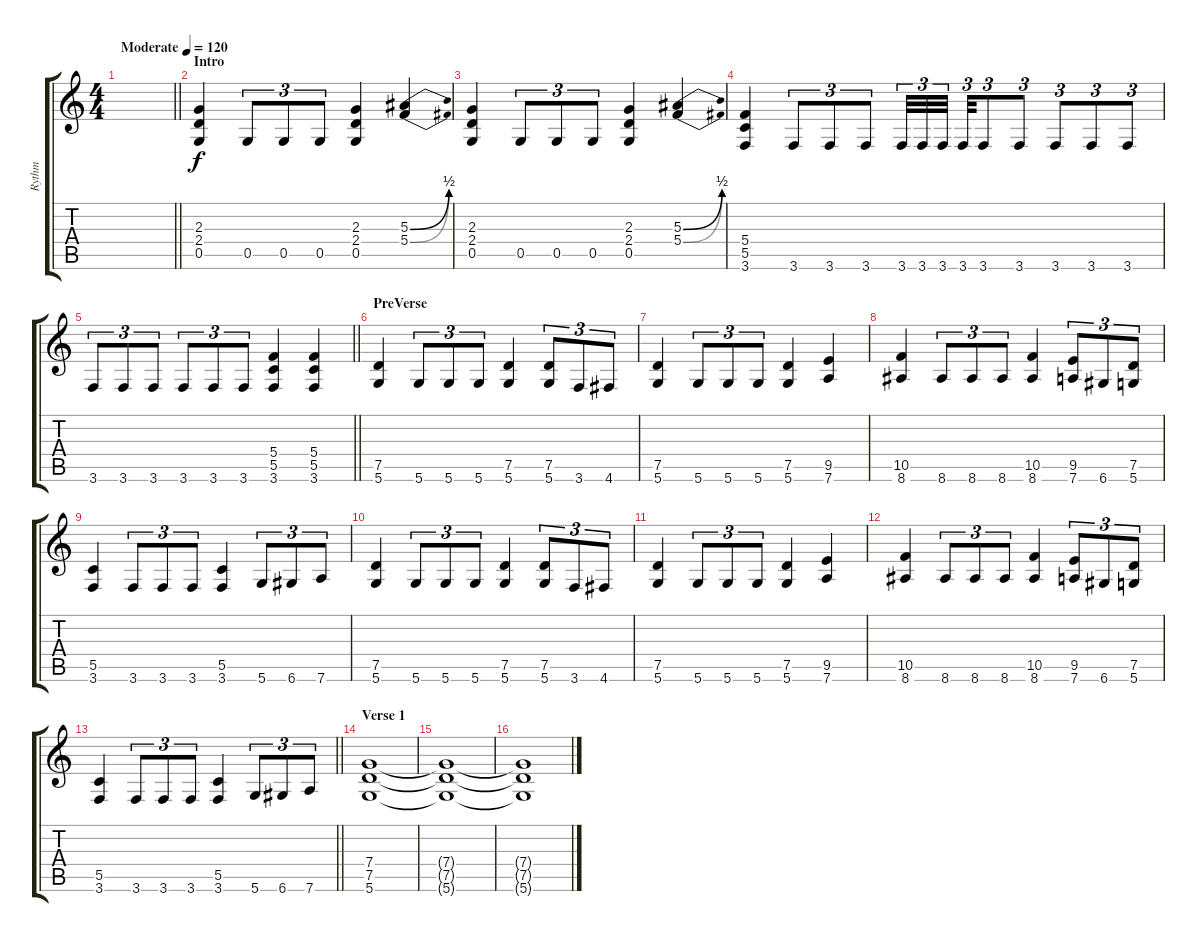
\track ("Rythm" "Rythm") {instrument distortionguitar}
\staff {score tabs}
\tuning (D4 A3 F3 C3 G2 D2) {hide}
\ts (4 4)
\tempo (120 "Moderate")
\clef g2
\barLineRight lightlight
\ks c
|
\section ("" "Intro")
(2.3 2.4 0.5).4 0.5.8{tu (3 2)} 0.5.8{tu (3 2)} 0.5.8{tu (3 2)} (2.3 2.4 0.5).4 (5.3{be (bend 0 0 60 2)} 5.4{be (bend 0 0 60 2)}).4 |
(2.3 2.4 0.5).4 0.5.8{tu (3 2)} 0.5.8{tu (3 2)} 0.5.8{tu (3 2)} (2.3 2.4 0.5).4 (5.3{be (bend 0 0 60 2)} 5.4{be (bend 0 0 60 2)}).4 |
(5.4 5.5 3.6).4 3.6.8{tu (3 2)} 3.6.8{tu (3 2)} 3.6.8{tu (3 2)} 3.6.32{tu (3 2)} 3.6.32{tu (3 2)} 3.6.32{tu (3 2) beam splitsecondary} 3.6.32{tu (3 2)} 3.6.8{tu (3 2)} 3.6.8{tu (3 2)} 3.6.8{tu (3 2)} 3.6.8{tu (3 2)} 3.6.8{tu (3 2)} |
\barLineRight lightlight
3.6.8{tu (3 2)} 3.6.8{tu (3 2)} 3.6.8{tu (3 2)} 3.6.8{tu (3 2)} 3.6.8{tu (3 2)} 3.6.8{tu (3 2)} (5.4 5.5 3.6).4 (5.4 5.5 3.6).4 |
\section ("" "PreVerse")
(7.5 5.6).4 5.6.8{tu (3 2)} 5.6.8{tu (3 2)} 5.6.8{tu (3 2)} (7.5 5.6).4 (7.5 5.6).8{tu (3 2)} 3.6.8{tu (3 2)} 4.6.8{tu (3 2)} |
(7.5 5.6).4 5.6.8{tu (3 2)} 5.6.8{tu (3 2)} 5.6.8{tu (3 2)} (7.5 5.6).4 (9.5 7.6).4 |
(10.5 8.6).4 8.6.8{tu (3 2)} 8.6.8{tu (3 2)} 8.6.8{tu (3 2)} (10.5 8.6).4 (9.5 7.6).8{tu (3 2)} 6.6.8{tu (3 2)} (7.5 5.6).8{tu (3 2)} |
(5.5 3.6).4 3.6.8{tu (3 2)} 3.6.8{tu (3 2)} 3.6.8{tu (3 2)} (5.5 3.6).4 5.6.8{tu (3 2)} 6.6.8{tu (3 2)} 7.6.8{tu (3 2)} |
(7.5 5.6).4 5.6.8{tu (3 2)} 5.6.8{tu (3 2)} 5.6.8{tu (3 2)} (7.5 5.6).4 (7.5 5.6).8{tu (3 2)} 3.6.8{tu (3 2)} 4.6.8{tu (3 2)} |
(7.5 5.6).4 5.6.8{tu (3 2)} 5.6.8{tu (3 2)} 5.6.8{tu (3 2)} (7.5 5.6).4 (9.5 7.6).4 |
(10.5 8.6).4 8.6.8{tu (3 2)} 8.6.8{tu (3 2)} 8.6.8{tu (3 2)} (10.5 8.6).4 (9.5 7.6).8{tu (3 2)} 6.6.8{tu (3 2)} (7.5 5.6).8{tu (3 2)} |
\barLineRight lightlight
(5.5 3.6).4 3.6.8{tu (3 2)} 3.6.8{tu (3 2)} 3.6.8{tu (3 2)} (5.5 3.6).4 5.6.8{tu (3 2)} 6.6.8{tu (3 2)} 7.6.8{tu (3 2)} |
\section ("" "Verse 1")
(7.4 7.5 5.6).1 |
(7.4{t} 7.5{t} 5.6{t}).1 |
(7.4{t} 7.5{t} 5.6{t}).1
